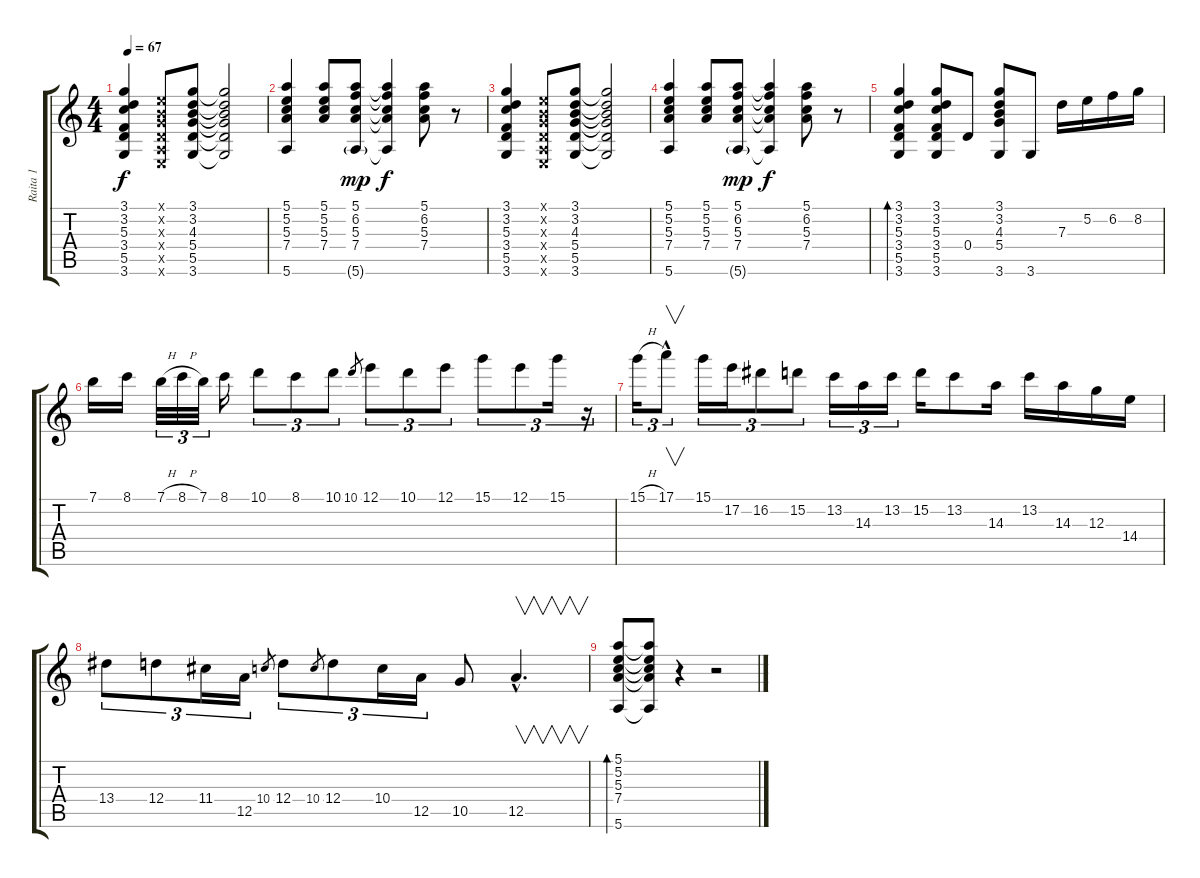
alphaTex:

\track ("Raita 1" "Raita 1") {instrument acousticguitarsteel}
\staff {score tabs}
\tuning (E4 B3 G3 D3 A2 E2) {hide}
\ts (4 4)
\tempo 67
\clef g2
\ks c
(3.1 3.2 5.3 3.4 5.5 3.6).4{dy f} (0.1{x} 0.2{x} 0.3{x} 0.4{x} 0.5{x} 0.6{x}).8 (3.1 3.2 4.3 5.4 5.5 3.6).8 (3.1{t} 3.2{t} 4.3{t} 5.4{t} 5.5{t} 3.6{t}).2 |
(5.1 5.2 5.3 7.4 5.6).4 (5.1 5.2 5.3 7.4).8 (5.1 6.2 5.3 7.4 5.6{g}).8{dy mp} (5.1{t} 6.2{t} 5.3{t} 7.4{t} 5.6{t}).4{dy f} (5.1 6.2 5.3 7.4).8 r.8 |
(3.1 3.2 5.3 3.4 5.5 3.6).4 (0.1{x} 0.2{x} 0.3{x} 0.4{x} 0.5{x} 0.6{x}).8 (3.1 3.2 4.3 5.4 5.5 3.6).8 (3.1{t} 3.2{t} 4.3{t} 5.4{t} 5.5{t} 3.6{t}).2 |
(5.1 5.2 5.3 7.4 5.6).4 (5.1 5.2 5.3 7.4).8 (5.1 6.2 5.3 7.4 5.6{g}).8{dy mp} (5.1{t} 6.2{t} 5.3{t} 7.4{t} 5.6{t}).4{dy f} (5.1 6.2 5.3 7.4).8 r.8 |
(3.1 3.2 5.3 3.4 5.5 3.6).4{bd 120} (3.1 3.2 5.3 3.4 5.5 3.6).8 0.4.8 (3.1 3.2 4.3 5.4 3.6).8 3.6.8 7.3.16 5.2.16 6.2.16 8.2.16 |
7.1.16 8.1.16 7.1{h}.32{tu (3 2)} 8.1{h}.32{tu (3 2)} 7.1.32{tu (3 2)} 8.1.16 10.1.8{tu (3 2)} 8.1.8{tu (3 2)} 10.1.8{tu (3 2)} 10.1.8{gr} 12.1.8{tu (3 2)} 10.1.8{tu (3 2)} 12.1.8{tu (3 2)} 15.1.8{tu (3 2)} 12.1.8{tu (3 2)} 15.1.16{tu (3 2)} r.16{tu (3 2)} |
15.1{h}.16{tu (3 2)} 17.1{hac}.8{v tu (3 2)} 15.1.16{tu (3 2)} 17.2.16{tu (3 2)} 16.2.8{tu (3 2)} 15.2.8{tu (3 2)} 13.2.16{tu (3 2)} 14.3.16{tu (3 2)} 13.2.16{tu (3 2)} 15.2.16 13.2.8 14.3.16 13.2.16 14.3.16 12.3.16 14.4.16 |
13.4.8{tu (3 2)} 12.4.8{tu (3 2)} 11.4.16{tu (3 2)} 12.5.16{tu (3 2)} 10.4.8{gr} 12.4.8{tu (3 2)} 10.4.8{gr} 12.4.8{tu (3 2)} 10.4.16{tu (3 2)} 12.5.16{tu (3 2)} 10.5.8 12.5{hac}.4{v d} |
(5.1 5.2 5.3 7.4 5.6).8{bd 480} (5.1{t} 5.2{t} 5.3{t} 7.4{t} 5.6{t}).8 r.4 r.2
